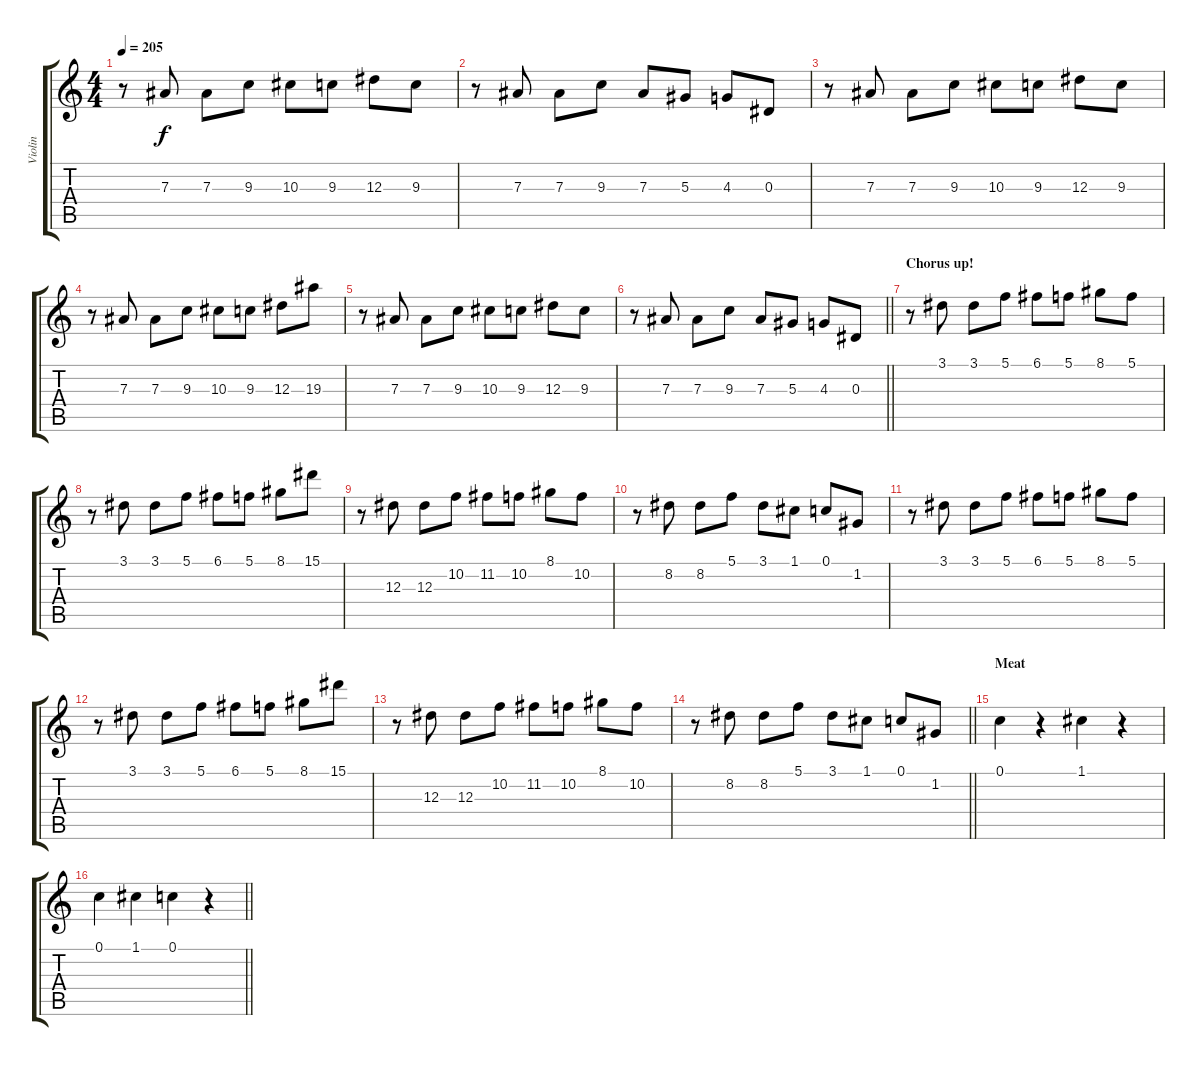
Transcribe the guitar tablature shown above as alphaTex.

\track ("Violin" "Violin") {instrument violin}
\staff {score tabs}
\tuning (C5 G4 Eb4 Bb3 F3 C3) {hide}
\ts (4 4)
\tempo 205
\clef g2
\ks c
r.8{dy f} 7.3.8 7.3.8 9.3.8 10.3.8 9.3.8 12.3.8 9.3.8 |
r.8 7.3.8 7.3.8 9.3.8 7.3.8 5.3.8 4.3.8 0.3.8 |
r.8 7.3.8 7.3.8 9.3.8 10.3.8 9.3.8 12.3.8 9.3.8 |
r.8 7.3.8 7.3.8 9.3.8 10.3.8 9.3.8 12.3.8 19.3.8 |
r.8 7.3.8 7.3.8 9.3.8 10.3.8 9.3.8 12.3.8 9.3.8 |
\barLineRight lightlight
r.8 7.3.8 7.3.8 9.3.8 7.3.8 5.3.8 4.3.8 0.3.8 |
\section ("" "Chorus up!")
r.8 3.1.8 3.1.8 5.1.8 6.1.8 5.1.8 8.1.8 5.1.8 |
r.8 3.1.8 3.1.8 5.1.8 6.1.8 5.1.8 8.1.8 15.1.8 |
r.8 12.3.8 12.3.8 10.2.8 11.2.8 10.2.8 8.1.8 10.2.8 |
r.8 8.2.8 8.2.8 5.1.8 3.1.8 1.1.8 0.1.8 1.2.8 |
r.8 3.1.8 3.1.8 5.1.8 6.1.8 5.1.8 8.1.8 5.1.8 |
r.8 3.1.8 3.1.8 5.1.8 6.1.8 5.1.8 8.1.8 15.1.8 |
r.8 12.3.8 12.3.8 10.2.8 11.2.8 10.2.8 8.1.8 10.2.8 |
\barLineRight lightlight
r.8 8.2.8 8.2.8 5.1.8 3.1.8 1.1.8 0.1.8 1.2.8 |
\section ("" "Meat")
0.1.4 r.4 1.1.4 r.4 |
\barLineRight lightlight
0.1.4 1.1.4 0.1.4 r.4
